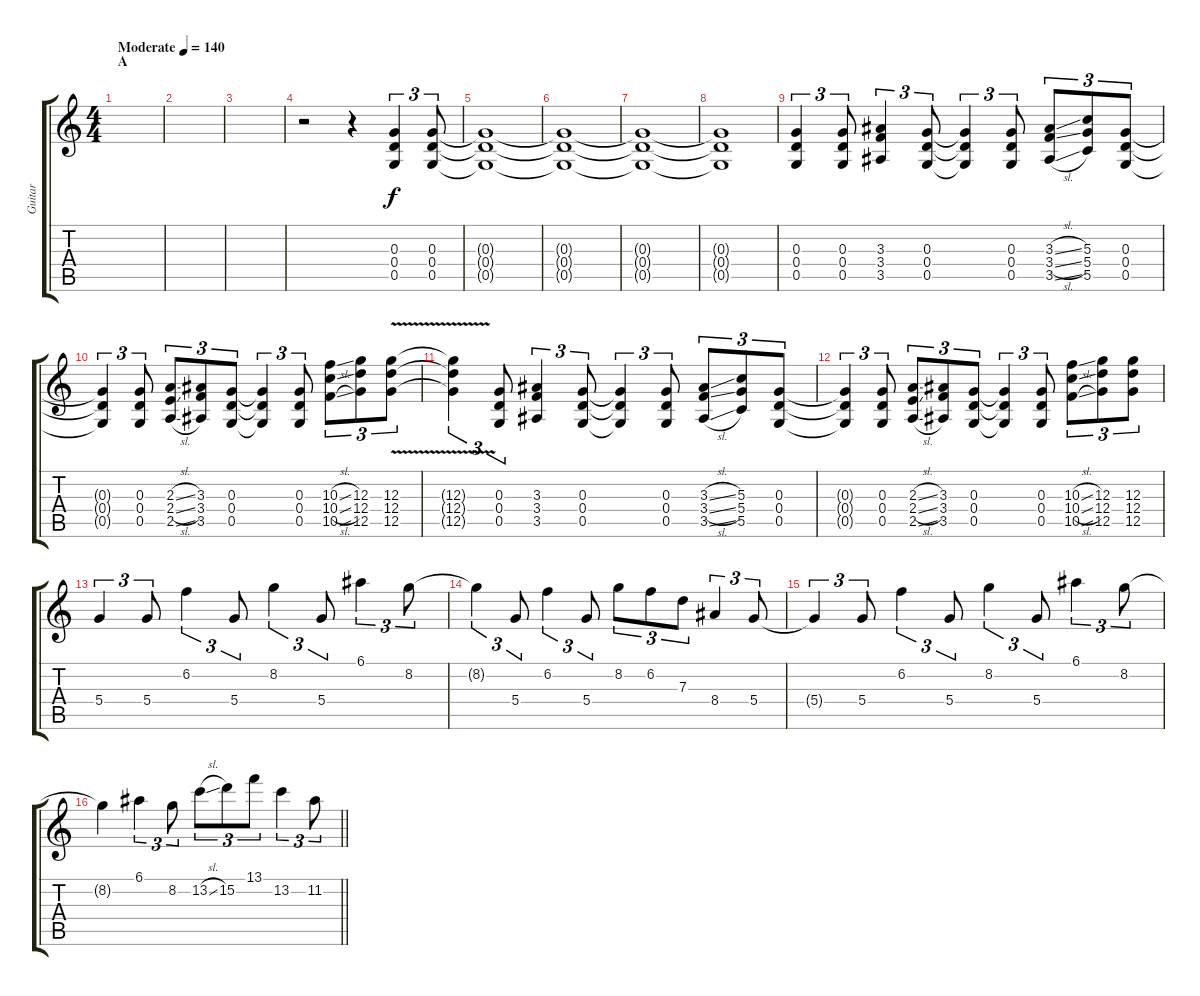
\track ("Guitar" "Guitar") {instrument distortionguitar}
\staff {score tabs}
\tuning (E4 B3 G3 D3 G2 D2) {hide}
\ts (4 4)
\section ("" "A")
\tempo (140 "Moderate")
\clef g2
\ks c
|
|
|
r.2 r.4 (0.3 0.4 0.5).4{tu (3 2)} (0.3 0.4 0.5).8{tu (3 2)} |
(0.3{t} 0.4{t} 0.5{t}).1 |
(0.3{t} 0.4{t} 0.5{t}).1 |
(0.3{t} 0.4{t} 0.5{t}).1 |
(0.3{t} 0.4{t} 0.5{t}).1 |
(0.3 0.4 0.5).4{tu (3 2)} (0.3 0.4 0.5).8{tu (3 2)} (3.3 3.4 3.5).4{tu (3 2)} (0.3 0.4 0.5).8{tu (3 2)} (0.3{t} 0.4{t} 0.5{t}).4{tu (3 2)} (0.3 0.4 0.5).8{tu (3 2)} (3.3{sl} 3.4{sl} 3.5{sl}).8{tu (3 2)} (5.3 5.4 5.5).8{tu (3 2)} (0.3 0.4 0.5).8{tu (3 2)} |
(0.3{t} 0.4{t} 0.5{t}).4{tu (3 2)} (0.3 0.4 0.5).8{tu (3 2)} (2.3{sl} 2.4{sl} 2.5{sl}).8{tu (3 2)} (3.3 3.4 3.5).8{tu (3 2)} (0.3 0.4 0.5).8{tu (3 2)} (0.3{t} 0.4{t} 0.5{t}).4{tu (3 2)} (0.3 0.4 0.5).8{tu (3 2)} (10.3{sl} 10.4{sl} 10.5{sl}).8{tu (3 2)} (12.3 12.4 12.5).8{tu (3 2)} (12.3{v} 12.4{v} 12.5{v}).8{tu (3 2)} |
(12.3{t} 12.4{t} 12.5{t}).4{tu (3 2)} (0.3 0.4 0.5).8{tu (3 2)} (3.3 3.4 3.5).4{tu (3 2)} (0.3 0.4 0.5).8{tu (3 2)} (0.3{t} 0.4{t} 0.5{t}).4{tu (3 2)} (0.3 0.4 0.5).8{tu (3 2)} (3.3{sl} 3.4{sl} 3.5{sl}).8{tu (3 2)} (5.3 5.4 5.5).8{tu (3 2)} (0.3 0.4 0.5).8{tu (3 2)} |
(0.3{t} 0.4{t} 0.5{t}).4{tu (3 2)} (0.3 0.4 0.5).8{tu (3 2)} (2.3{sl} 2.4{sl} 2.5{sl}).8{tu (3 2)} (3.3 3.4 3.5).8{tu (3 2)} (0.3 0.4 0.5).8{tu (3 2)} (0.3{t} 0.4{t} 0.5{t}).4{tu (3 2)} (0.3 0.4 0.5).8{tu (3 2)} (10.3{sl} 10.4{sl} 10.5{sl}).8{tu (3 2)} (12.3 12.4 12.5).8{tu (3 2)} (12.3 12.4 12.5).8{tu (3 2)} |
5.4.4{tu (3 2)} 5.4.8{tu (3 2)} 6.2.4{tu (3 2)} 5.4.8{tu (3 2)} 8.2.4{tu (3 2)} 5.4.8{tu (3 2)} 6.1.4{tu (3 2)} 8.2.8{tu (3 2)} |
8.2{t}.4{tu (3 2)} 5.4.8{tu (3 2)} 6.2.4{tu (3 2)} 5.4.8{tu (3 2)} 8.2.8{tu (3 2)} 6.2.8{tu (3 2)} 7.3.8{tu (3 2)} 8.4.4{tu (3 2)} 5.4.8{tu (3 2)} |
5.4{t}.4{tu (3 2)} 5.4.8{tu (3 2)} 6.2.4{tu (3 2)} 5.4.8{tu (3 2)} 8.2.4{tu (3 2)} 5.4.8{tu (3 2)} 6.1.4{tu (3 2)} 8.2.8{tu (3 2)} |
\barLineRight lightlight
8.2{t}.4 6.1.4{tu (3 2)} 8.2.8{tu (3 2)} 13.2{sl}.8{tu (3 2)} 15.2.8{tu (3 2)} 13.1.8{tu (3 2)} 13.2.4{tu (3 2)} 11.2.8{tu (3 2)}
